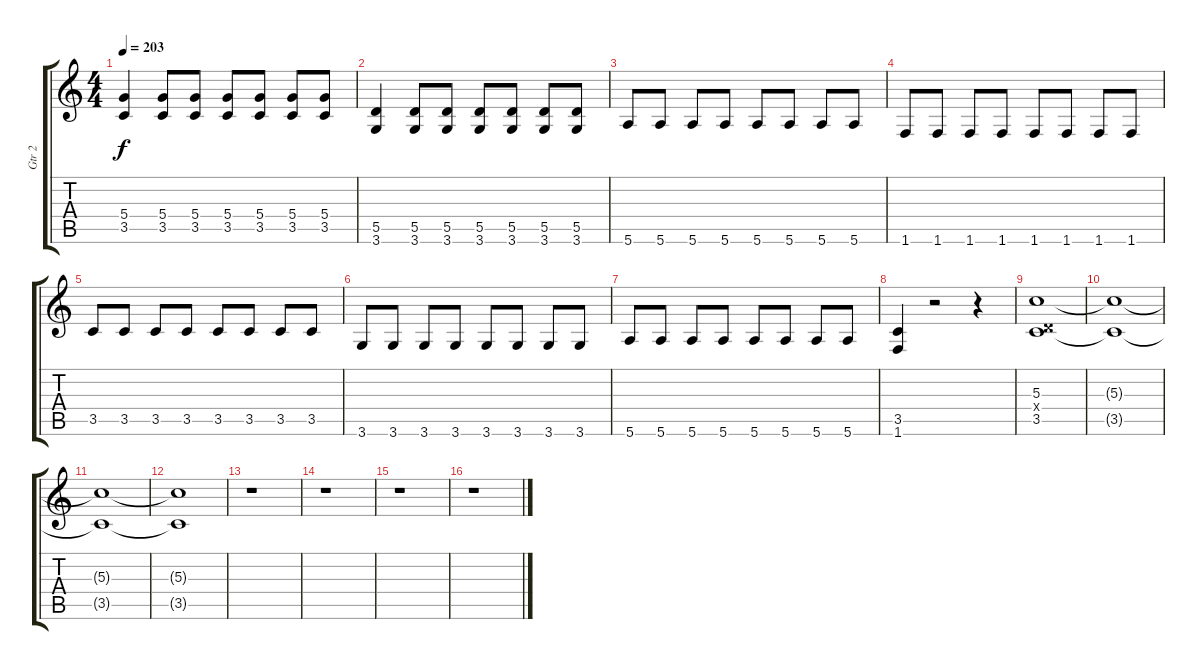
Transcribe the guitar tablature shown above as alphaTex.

\track ("Gtr 2" "Gtr 2") {instrument distortionguitar}
\staff {score tabs}
\tuning (E4 B3 G3 D3 A2 E2) {hide}
\ts (4 4)
\tempo 203
\clef g2
\ks c
(5.4 3.5).4{dy f} (5.4 3.5).8 (5.4 3.5).8 (5.4 3.5).8 (5.4 3.5).8 (5.4 3.5).8 (5.4 3.5).8 |
(5.5 3.6).4 (5.5 3.6).8 (5.5 3.6).8 (5.5 3.6).8 (5.5 3.6).8 (5.5 3.6).8 (5.5 3.6).8 |
5.6.8{instrument electricguitarmuted} 5.6.8 5.6.8 5.6.8 5.6.8 5.6.8 5.6.8 5.6.8 |
1.6.8 1.6.8 1.6.8 1.6.8 1.6.8 1.6.8 1.6.8 1.6.8 |
3.5.8 3.5.8 3.5.8 3.5.8 3.5.8 3.5.8 3.5.8 3.5.8 |
3.6.8 3.6.8 3.6.8 3.6.8 3.6.8 3.6.8 3.6.8 3.6.8 |
5.6.8 5.6.8 5.6.8 5.6.8 5.6.8 5.6.8 5.6.8 5.6.8 |
(3.5 1.6).4{instrument distortionguitar} r.2 r.4 |
(5.3 0.4{x} 3.5).1{volume 12} |
(5.3{t} 3.5{t}).1{volume 10} |
(5.3{t} 3.5{t}).1{volume 9} |
(5.3{t} 3.5{t}).1{volume 7} |
r.1 |
r.1 |
r.1 |
r.1
